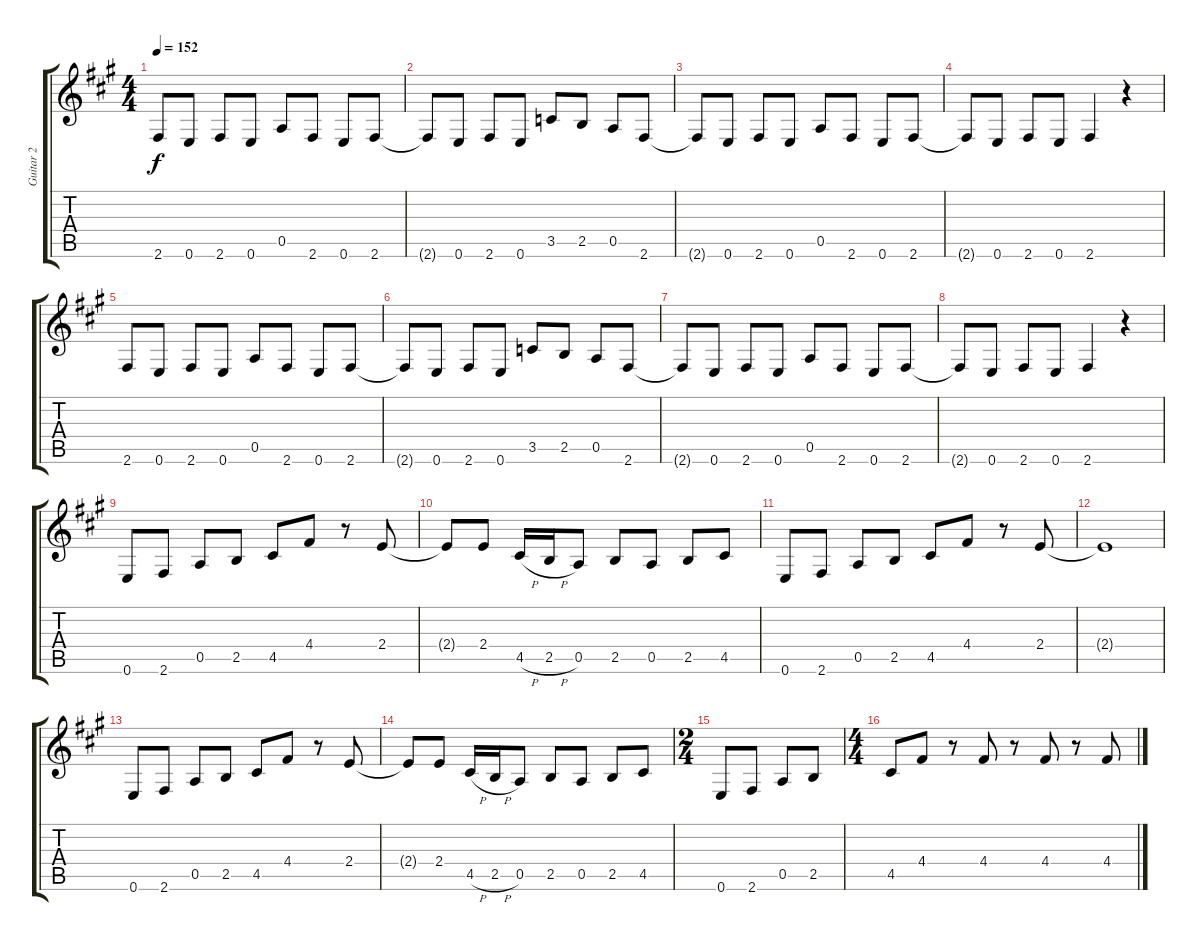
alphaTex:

\track ("Guitar 2" "Guitar 2") {instrument overdrivenguitar}
\staff {score tabs}
\tuning (E4 B3 G3 D3 A2 E2) {hide}
\ts (4 4)
\tempo 152
\clef g2
\ks f#minor
2.6.8{dy f} 0.6.8 2.6.8 0.6.8 0.5.8 2.6.8 0.6.8 2.6.8 |
2.6{t}.8 0.6.8 2.6.8 0.6.8 3.5.8 2.5.8 0.5.8 2.6.8 |
2.6{t}.8 0.6.8 2.6.8 0.6.8 0.5.8 2.6.8 0.6.8 2.6.8 |
2.6{t}.8 0.6.8 2.6.8 0.6.8 2.6.4 r.4 |
2.6.8 0.6.8 2.6.8 0.6.8 0.5.8 2.6.8 0.6.8 2.6.8 |
2.6{t}.8 0.6.8 2.6.8 0.6.8 3.5.8 2.5.8 0.5.8 2.6.8 |
2.6{t}.8 0.6.8 2.6.8 0.6.8 0.5.8 2.6.8 0.6.8 2.6.8 |
2.6{t}.8 0.6.8 2.6.8 0.6.8 2.6.4 r.4 |
0.6.8{volume 12} 2.6.8 0.5.8 2.5.8 4.5.8 4.4.8 r.8 2.4.8 |
2.4{t}.8 2.4.8 4.5{h}.16 2.5{h}.16 0.5.8 2.5.8 0.5.8 2.5.8 4.5.8 |
0.6.8 2.6.8 0.5.8 2.5.8 4.5.8 4.4.8 r.8 2.4.8 |
2.4{t}.1 |
0.6.8 2.6.8 0.5.8 2.5.8 4.5.8 4.4.8 r.8 2.4.8 |
2.4{t}.8 2.4.8 4.5{h}.16 2.5{h}.16 0.5.8 2.5.8 0.5.8 2.5.8 4.5.8 |
\ts (2 4)
0.6.8 2.6.8 0.5.8 2.5.8 |
\ts (4 4)
4.5.8 4.4.8 r.8 4.4.8 r.8 4.4.8 r.8 4.4.8
